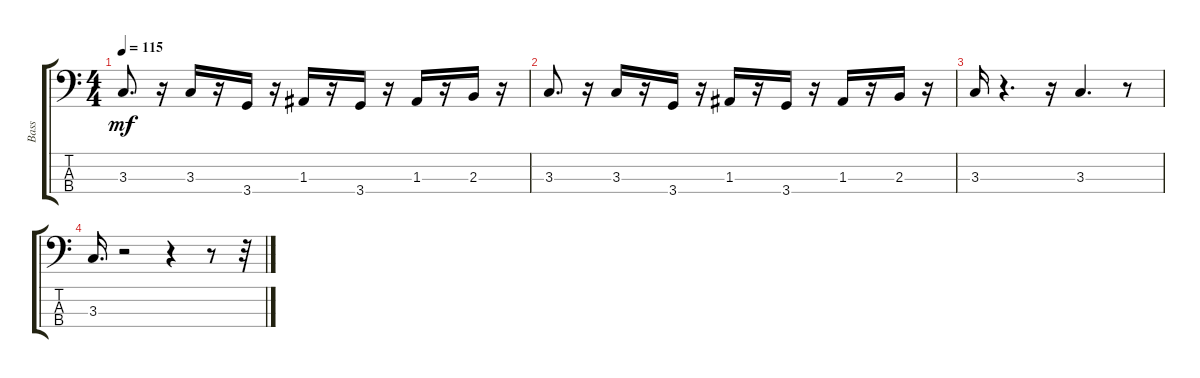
\track ("Bass" "Bass") {instrument fretlessbass}
\staff {score tabs}
\tuning (G2 D2 A1 E1) {hide}
\ts (4 4)
\tempo 115
\clef f4
\ks c
3.3.8{d dy mf} r.16 3.3.16 r.16 3.4.16 r.16 1.3.16 r.16 3.4.16 r.16 1.3.16 r.16 2.3.16 r.16 |
3.3.8{d} r.16 3.3.16 r.16 3.4.16 r.16 1.3.16 r.16 3.4.16 r.16 1.3.16 r.16 2.3.16 r.16 |
3.3.16 r.4{d} r.16 3.3.4{d} r.8 |
3.3.16{d} r.2 r.4 r.8 r.32
